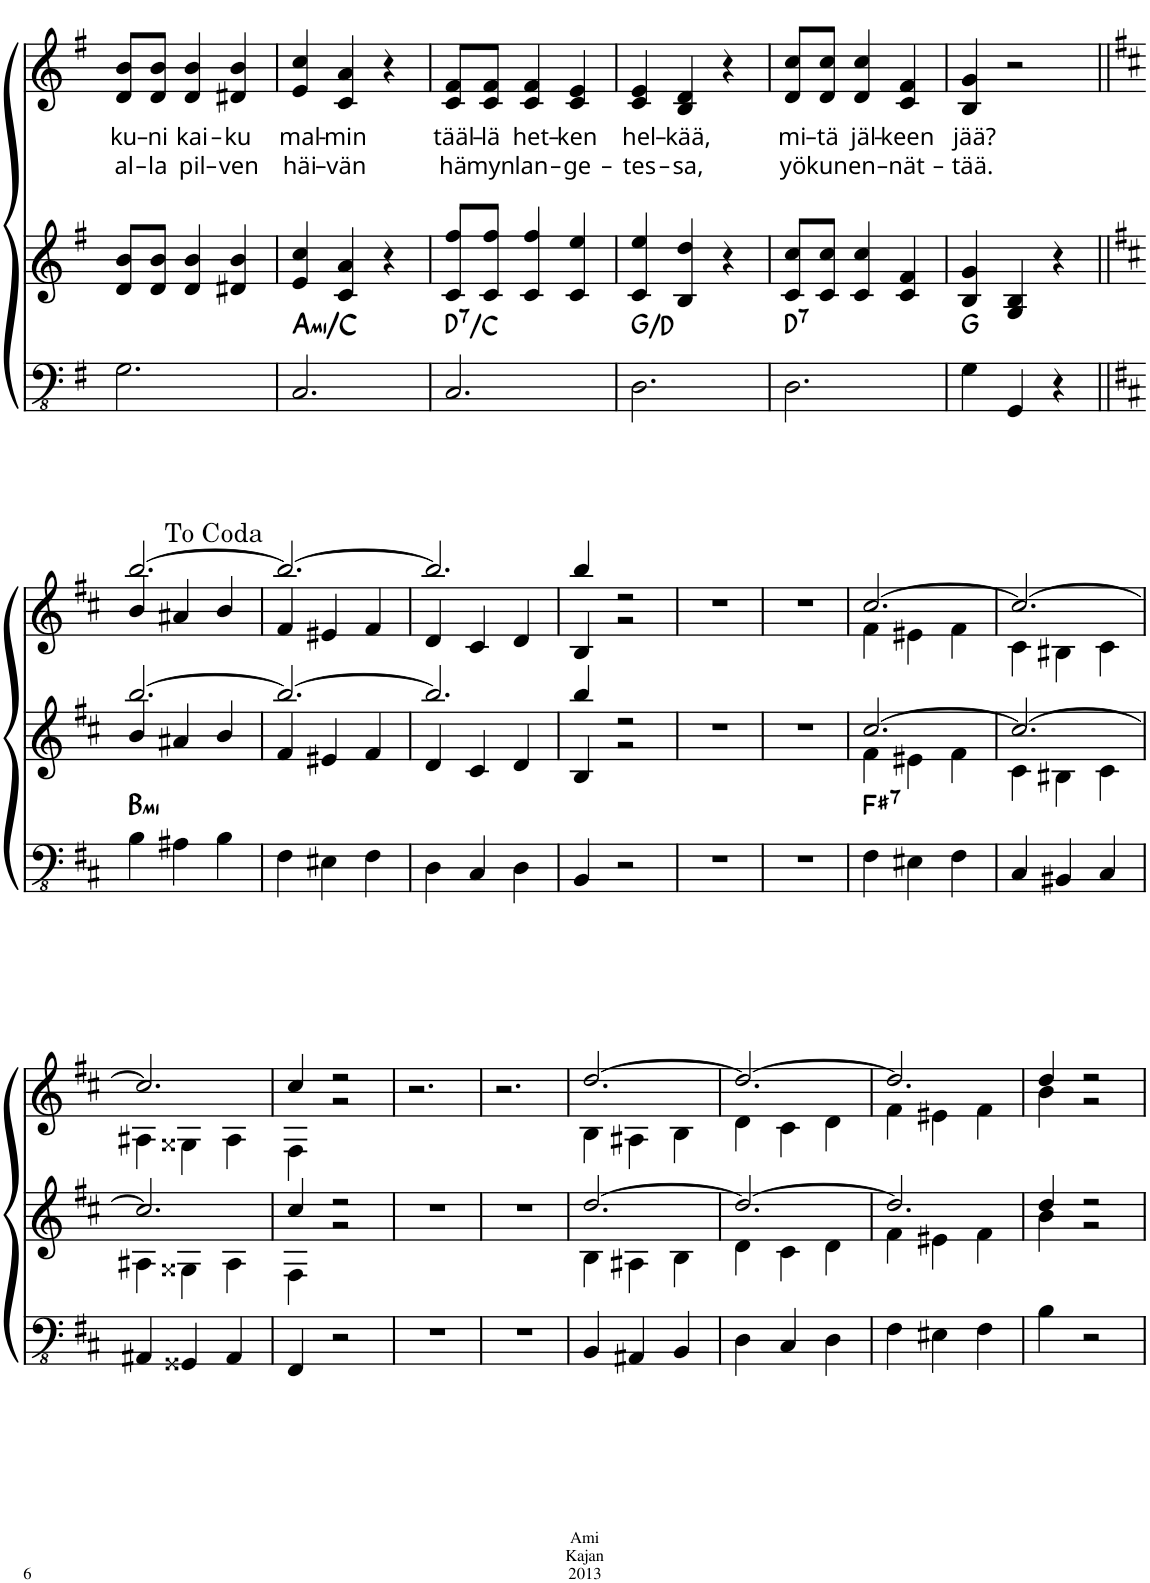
**kern	**harte	**kern	**kern	**text	**text
*part3	*part3	*part2	*part1	*part1	*part1
*staff3	*	*staff2	*staff1	*staff1	*staff1
*I"Fretless Electric Bass	*	*I"Piano	*I"Piano	*	*
*	*	*I'Pno	*I'Pno	*	*
!!LO:PB:g=z
*clefFv4	*	*clefG2	*clefG2	*	*
*k[f#]	*	*k[f#]	*k[f#]	*	*
*M3/4	*	*M3/4	*M3/4	*	*
=93	=93	=93	=93	=93	=93
!	!	!	!	!LO:LY:b	!LO:LY:b
2.GG\	.	8d/ 8b/L	8d/ 8b/L	ku-	al-
!	!	!	!	!LO:LY:b	!LO:LY:b
.	.	8d/ 8b/J	8d/ 8b/J	-ni	-la
!	!	!	!	!LO:LY:b	!LO:LY:b
.	.	4d/ 4b/	4d/ 4b/	kai-	pil-
!	!	!	!	!LO:LY:b	!LO:LY:b
.	.	4d#X/ 4b/	4d#X/ 4b/	-ku	-ven
=94	=94	=94	=94	=94	=94
!	!LO:H:kt=mi	!	!	!LO:LY:b	!LO:LY:b
2.CC/	A:min/b3	4e/ 4cc/	4e/ 4cc/	mal-	häi-
!	!	!	!	!LO:LY:b	!LO:LY:b
.	.	4c/ 4a/	4c/ 4a/	-min	-vän
.	.	4r	4r	.	.
=95	=95	=95	=95	=95	=95
!	!LO:H:kt=7	!	!	!LO:LY:b	!LO:LY:b
2.CC/	D:7/b7	8c/ 8ff#/L	8c/ 8f#/L	tääl-	hä-
!	!	!	!	!LO:LY:b	!LO:LY:b
.	.	8c/ 8ff#/J	8c/ 8f#/J	-lä	-myn
!	!	!	!	!LO:LY:b	!LO:LY:b
.	.	4c/ 4ff#/	4c/ 4f#/	het-	lan-
!	!	!	!	!LO:LY:b	!LO:LY:b
.	.	4c/ 4ee/	4c/ 4e/	-ken	-ge-
=96	=96	=96	=96	=96	=96
!	!	!	!	!LO:LY:b	!LO:LY:b
2.DD\	G:maj/5	4c/ 4ee/	4c/ 4e/	hel-	-tes-
!	!	!	!	!LO:LY:b	!LO:LY:b
.	.	4B/ 4dd/	4B/ 4d/	-kää,	-sa,
.	.	4r	4r	.	.
=97	=97	=97	=97	=97	=97
!	!LO:H:kt=7	!	!	!LO:LY:b	!LO:LY:b
2.DD\	D:7	8c/ 8cc/L	8d/ 8cc/L	mi-	yö
!	!	!	!	!LO:LY:b	!LO:LY:b
.	.	8c/ 8cc/J	8d/ 8cc/J	-tä	kun
!	!	!	!	!LO:LY:b	!LO:LY:b
.	.	4c/ 4cc/	4d/ 4cc/	jäl-	en-
!	!	!	!	!LO:LY:b	!LO:LY:b
.	.	4c/ 4f#/	4c/ 4f#/	-keen	-nät-
=98	=98	=98	=98	=98	=98
!	!	!	!	!LO:LY:b	!LO:LY:b
4GG\	G:maj	4B/ 4g/	4B/ 4g/	jää?	-tää.
4GGG/	.	4G/ 4B/	2r	.	.
4r	.	4r	.	.	.
!!LO:LB:g=z
=99||	=99||	=99||	=99||	=99||	=99||
*k[f#c#]	*	*k[f#c#]	*k[f#c#]	*	*
*	*	*^	*^	*	*
!	!LO:H:kt=mi	!	!	!	!	!	!
4BB\	B:min	4b/	[2.bb/	4b/	[2.bb/	.	.
4AA#X\	.	4a#X/	.	4a#X/	.	.	.
4BB\	.	4b/	.	4b/	.	.	.
=100	=100	=100	=100	=100	=100	=100	=100
4FF#\	.	4f#/	2.bb/_	4f#/	2.bb/_	.	.
4EE#X\	.	4e#X/	.	4e#X/	.	.	.
4FF#\	.	4f#/	.	4f#/	.	.	.
=101	=101	=101	=101	=101	=101	=101	=101
4DD\	.	4d/	2.bb/]	4d/	2.bb/]	.	.
4CC#/	.	4c#/	.	4c#/	.	.	.
4DD\	.	4d/	.	4d/	.	.	.
=102	=102	=102	=102	=102	=102	=102	=102
4BBB/	.	4B/	4bb/	4B/	4bb/	.	.
2r	.	2r	2r	2r	2r	.	.
*	*	*v	*v	*	*	*	*
*	*	*	*v	*v	*	*
=103	=103	=103	=103	=103	=103
2.r	.	2.r	2.r	.	.
=104	=104	=104	=104	=104	=104
2.r	.	2.r	2.r	.	.
=105	=105	=105	=105	=105	=105
*	*	*^	*^	*	*
!	!LO:H:kt=7	!	!	!	!	!	!
4FF#\	F#:7	4f#\	[2.cc#/	4f#\	[2.cc#/	.	.
4EE#X\	.	4e#X\	.	4e#X\	.	.	.
4FF#\	.	4f#\	.	4f#\	.	.	.
=106	=106	=106	=106	=106	=106	=106	=106
4CC#/	.	4c#\	2.cc#/_	4c#\	2.cc#/_	.	.
4BBB#X/	.	4B#X\	.	4B#X\	.	.	.
4CC#/	.	4c#\	.	4c#\	.	.	.
!!LO:LB:g=z	!!
=107	=107	=107	=107	=107	=107	=107	=107
4AAA#X/	.	4A#X\	2.cc#/]	4A#X\	2.cc#/]	.	.
4GGG##X/	.	4G##X\	.	4G##X\	.	.	.
4AAA#/	.	4A#\	.	4A#\	.	.	.
=108	=108	=108	=108	=108	=108	=108	=108
4FFF#/	.	4F#\	4cc#/	4F#\	4cc#/	.	.
2r	.	2r	2r	2r	2r	.	.
*	*	*v	*v	*	*	*	*
*	*	*	*v	*v	*	*
=109	=109	=109	=109	=109	=109
2.r	.	2.r	2.r	.	.
=110	=110	=110	=110	=110	=110
2.r	.	2.r	2.r	.	.
=111	=111	=111	=111	=111	=111
*	*	*^	*^	*	*
4BBB/	.	4B\	[2.dd/	4B\	[2.dd/	.	.
4AAA#X/	.	4A#X\	.	4A#X\	.	.	.
4BBB/	.	4B\	.	4B\	.	.	.
=112	=112	=112	=112	=112	=112	=112	=112
4DD\	.	4d\	2.dd/_	4d\	2.dd/_	.	.
4CC#/	.	4c#\	.	4c#\	.	.	.
4DD\	.	4d\	.	4d\	.	.	.
=113	=113	=113	=113	=113	=113	=113	=113
4FF#\	.	4f#\	2.dd/]	4f#\	2.dd/]	.	.
4EE#X\	.	4e#X\	.	4e#X\	.	.	.
4FF#\	.	4f#\	.	4f#\	.	.	.
=114	=114	=114	=114	=114	=114	=114	=114
4BB\	.	4b\	4dd/	4b\	4dd/	.	.
2r	.	2r	2r	2r	2r	.	.
*	*	*v	*v	*	*	*	*
*	*	*	*v	*v	*	*
=	=	=	=	=	=
*-	*-	*-	*-	*-	*-
